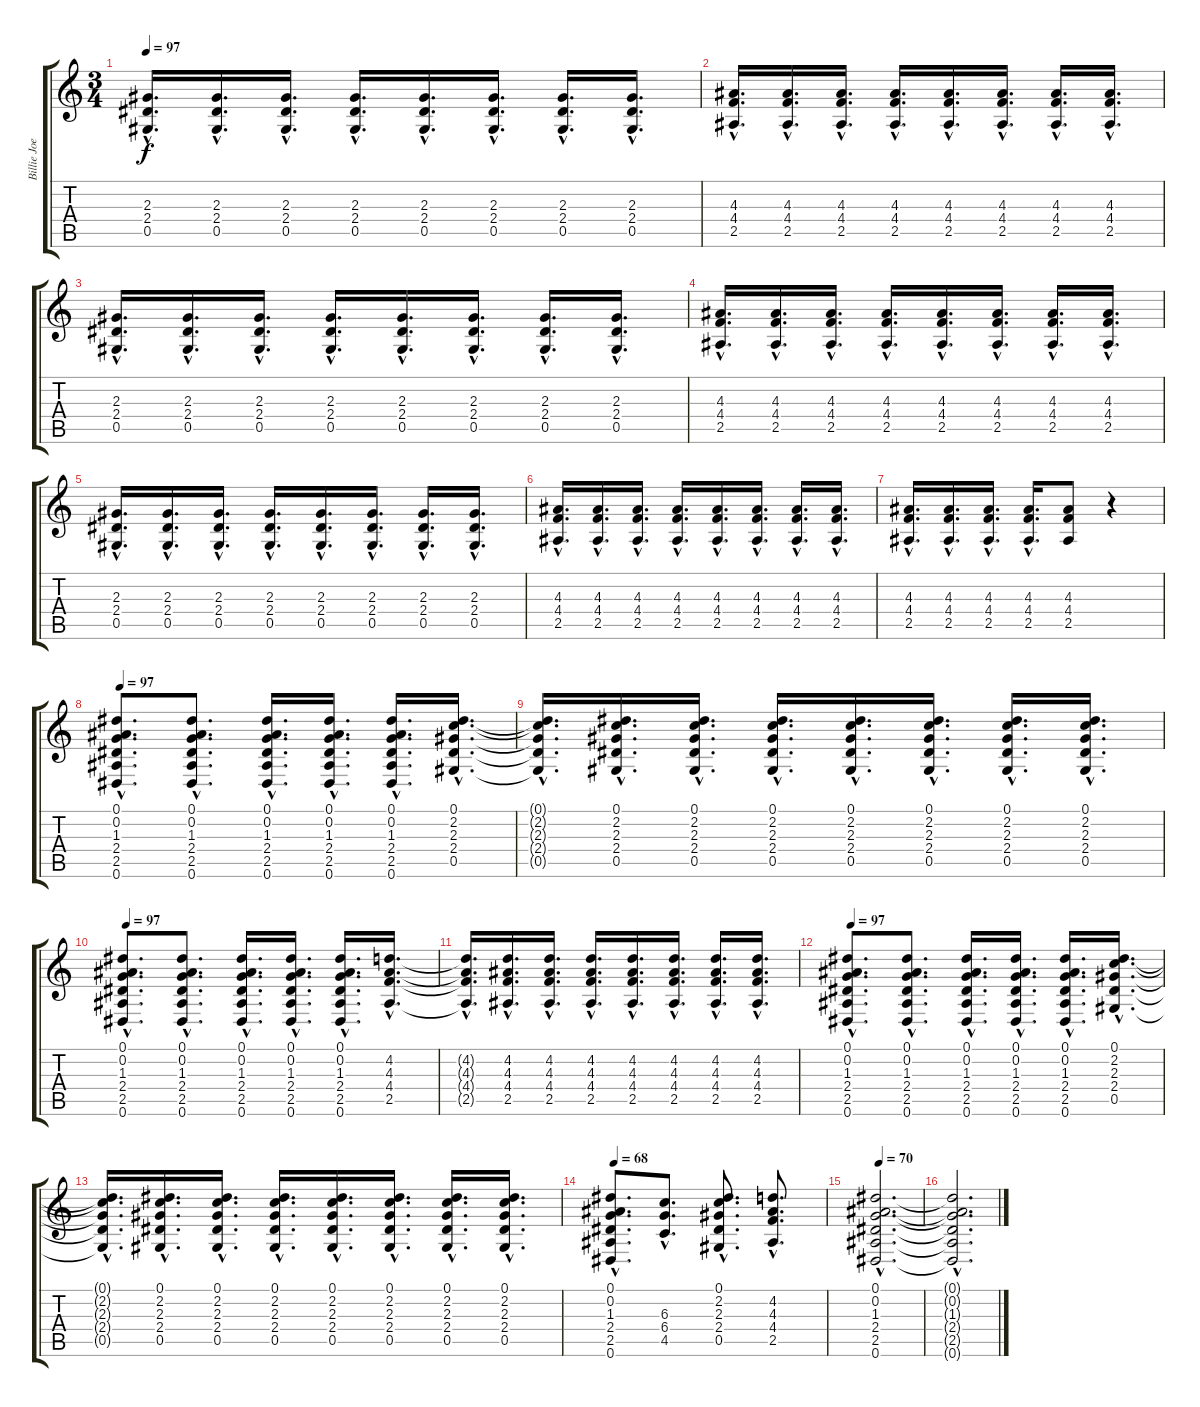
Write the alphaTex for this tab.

\track ("Billie Joe Guitar" "Billie Joe") {instrument distortionguitar}
\staff {score tabs}
\tuning (Eb4 Bb3 Gb3 Db3 Ab2 Eb2) {hide}
\ts (3 4)
\tempo 97
\clef g2
\ks c
(2.3{hac} 2.4{hac} 0.5{hac}).16{d dy f} (2.3{hac} 2.4{hac} 0.5{hac}).16{d} (2.3{hac} 2.4{hac} 0.5{hac}).16{d} (2.3{hac} 2.4{hac} 0.5{hac}).16{d} (2.3{hac} 2.4{hac} 0.5{hac}).16{d} (2.3{hac} 2.4{hac} 0.5{hac}).16{d} (2.3{hac} 2.4{hac} 0.5{hac}).16{d} (2.3{hac} 2.4{hac} 0.5{hac}).16{d} |
(4.3{hac} 4.4{hac} 2.5{hac}).16{d} (4.3{hac} 4.4{hac} 2.5{hac}).16{d} (4.3{hac} 4.4{hac} 2.5{hac}).16{d} (4.3{hac} 4.4{hac} 2.5{hac}).16{d} (4.3{hac} 4.4{hac} 2.5{hac}).16{d} (4.3{hac} 4.4{hac} 2.5{hac}).16{d} (4.3{hac} 4.4{hac} 2.5{hac}).16{d} (4.3{hac} 4.4{hac} 2.5{hac}).16{d} |
(2.3{hac} 2.4{hac} 0.5{hac}).16{d} (2.3{hac} 2.4{hac} 0.5{hac}).16{d} (2.3{hac} 2.4{hac} 0.5{hac}).16{d} (2.3{hac} 2.4{hac} 0.5{hac}).16{d} (2.3{hac} 2.4{hac} 0.5{hac}).16{d} (2.3{hac} 2.4{hac} 0.5{hac}).16{d} (2.3{hac} 2.4{hac} 0.5{hac}).16{d} (2.3{hac} 2.4{hac} 0.5{hac}).16{d} |
(4.3{hac} 4.4{hac} 2.5{hac}).16{d} (4.3{hac} 4.4{hac} 2.5{hac}).16{d} (4.3{hac} 4.4{hac} 2.5{hac}).16{d} (4.3{hac} 4.4{hac} 2.5{hac}).16{d} (4.3{hac} 4.4{hac} 2.5{hac}).16{d} (4.3{hac} 4.4{hac} 2.5{hac}).16{d} (4.3{hac} 4.4{hac} 2.5{hac}).16{d} (4.3{hac} 4.4{hac} 2.5{hac}).16{d} |
(2.3{hac} 2.4{hac} 0.5{hac}).16{d} (2.3{hac} 2.4{hac} 0.5{hac}).16{d} (2.3{hac} 2.4{hac} 0.5{hac}).16{d} (2.3{hac} 2.4{hac} 0.5{hac}).16{d} (2.3{hac} 2.4{hac} 0.5{hac}).16{d} (2.3{hac} 2.4{hac} 0.5{hac}).16{d} (2.3{hac} 2.4{hac} 0.5{hac}).16{d} (2.3{hac} 2.4{hac} 0.5{hac}).16{d} |
(4.3{hac} 4.4{hac} 2.5{hac}).16{d} (4.3{hac} 4.4{hac} 2.5{hac}).16{d} (4.3{hac} 4.4{hac} 2.5{hac}).16{d} (4.3{hac} 4.4{hac} 2.5{hac}).16{d} (4.3{hac} 4.4{hac} 2.5{hac}).16{d} (4.3{hac} 4.4{hac} 2.5{hac}).16{d} (4.3{hac} 4.4{hac} 2.5{hac}).16{d} (4.3{hac} 4.4{hac} 2.5{hac}).16{d} |
(4.3{hac} 4.4{hac} 2.5{hac}).16{d} (4.3{hac} 4.4{hac} 2.5{hac}).16{d} (4.3{hac} 4.4{hac} 2.5{hac}).16{d} (4.3{hac} 4.4{hac} 2.5{hac}).16{d} (4.3 4.4 2.5).8 r.4 |
\tempo 97
(0.1{hac} 0.2{hac} 1.3{hac} 2.4{hac} 2.5{hac} 0.6{hac}).8{d} (0.1{hac} 0.2{hac} 1.3{hac} 2.4{hac} 2.5{hac} 0.6{hac}).8{d} (0.1{hac} 0.2{hac} 1.3{hac} 2.4{hac} 2.5{hac} 0.6{hac}).16{d} (0.1{hac} 0.2{hac} 1.3{hac} 2.4{hac} 2.5{hac} 0.6{hac}).16{d} (0.1{hac} 0.2{hac} 1.3{hac} 2.4{hac} 2.5{hac} 0.6{hac}).16{d} (0.1{hac} 2.2{hac} 2.3{hac} 2.4{hac} 0.5{hac}).16{d} |
(0.1{hac t} 2.2{hac t} 2.3{hac t} 2.4{hac t} 0.5{hac t}).16{d} (0.1{hac} 2.2{hac} 2.3{hac} 2.4{hac} 0.5{hac}).16{d} (0.1{hac} 2.2{hac} 2.3{hac} 2.4{hac} 0.5{hac}).16{d} (0.1{hac} 2.2{hac} 2.3{hac} 2.4{hac} 0.5{hac}).16{d} (0.1{hac} 2.2{hac} 2.3{hac} 2.4{hac} 0.5{hac}).16{d} (0.1{hac} 2.2{hac} 2.3{hac} 2.4{hac} 0.5{hac}).16{d} (0.1{hac} 2.2{hac} 2.3{hac} 2.4{hac} 0.5{hac}).16{d} (0.1{hac} 2.2{hac} 2.3{hac} 2.4{hac} 0.5{hac}).16{d} |
\tempo 97
(0.1{hac} 0.2{hac} 1.3{hac} 2.4{hac} 2.5{hac} 0.6{hac}).8{d} (0.1{hac} 0.2{hac} 1.3{hac} 2.4{hac} 2.5{hac} 0.6{hac}).8{d} (0.1{hac} 0.2{hac} 1.3{hac} 2.4{hac} 2.5{hac} 0.6{hac}).16{d} (0.1{hac} 0.2{hac} 1.3{hac} 2.4{hac} 2.5{hac} 0.6{hac}).16{d} (0.1{hac} 0.2{hac} 1.3{hac} 2.4{hac} 2.5{hac} 0.6{hac}).16{d} (4.2{hac} 4.3{hac} 4.4{hac} 2.5{hac}).16{d} |
(4.2{hac t} 4.3{hac t} 4.4{hac t} 2.5{hac t}).16{d} (4.2{hac} 4.3{hac} 4.4{hac} 2.5{hac}).16{d} (4.2{hac} 4.3{hac} 4.4{hac} 2.5{hac}).16{d} (4.2{hac} 4.3{hac} 4.4{hac} 2.5{hac}).16{d} (4.2{hac} 4.3{hac} 4.4{hac} 2.5{hac}).16{d} (4.2{hac} 4.3{hac} 4.4{hac} 2.5{hac}).16{d} (4.2{hac} 4.3{hac} 4.4{hac} 2.5{hac}).16{d} (4.2{hac} 4.3{hac} 4.4{hac} 2.5{hac}).16{d} |
\tempo 97
(0.1{hac} 0.2{hac} 1.3{hac} 2.4{hac} 2.5{hac} 0.6{hac}).8{d} (0.1{hac} 0.2{hac} 1.3{hac} 2.4{hac} 2.5{hac} 0.6{hac}).8{d} (0.1{hac} 0.2{hac} 1.3{hac} 2.4{hac} 2.5{hac} 0.6{hac}).16{d} (0.1{hac} 0.2{hac} 1.3{hac} 2.4{hac} 2.5{hac} 0.6{hac}).16{d} (0.1{hac} 0.2{hac} 1.3{hac} 2.4{hac} 2.5{hac} 0.6{hac}).16{d} (0.1{hac} 2.2{hac} 2.3{hac} 2.4{hac} 0.5{hac}).16{d} |
(0.1{hac t} 2.2{hac t} 2.3{hac t} 2.4{hac t} 0.5{hac t}).16{d} (0.1{hac} 2.2{hac} 2.3{hac} 2.4{hac} 0.5{hac}).16{d} (0.1{hac} 2.2{hac} 2.3{hac} 2.4{hac} 0.5{hac}).16{d} (0.1{hac} 2.2{hac} 2.3{hac} 2.4{hac} 0.5{hac}).16{d} (0.1{hac} 2.2{hac} 2.3{hac} 2.4{hac} 0.5{hac}).16{d} (0.1{hac} 2.2{hac} 2.3{hac} 2.4{hac} 0.5{hac}).16{d} (0.1{hac} 2.2{hac} 2.3{hac} 2.4{hac} 0.5{hac}).16{d} (0.1{hac} 2.2{hac} 2.3{hac} 2.4{hac} 0.5{hac}).16{d} |
\tempo 68
(0.1{hac} 0.2{hac} 1.3{hac} 2.4{hac} 2.5{hac} 0.6{hac}).8{d} (6.3{hac} 6.4{hac} 4.5{hac}).8{d} (0.1{hac} 2.2{hac} 2.3{hac} 2.4{hac} 0.5{hac}).8{d} (4.2{hac} 4.3{hac} 4.4{hac} 2.5{hac}).8{d} |
\tempo 70
(0.1{hac} 0.2{hac} 1.3{hac} 2.4{hac} 2.5{hac} 0.6{hac}).2{d volume 1} |
(0.1{hac t} 0.2{hac t} 1.3{hac t} 2.4{hac t} 2.5{hac t} 0.6{hac t}).2{d}
